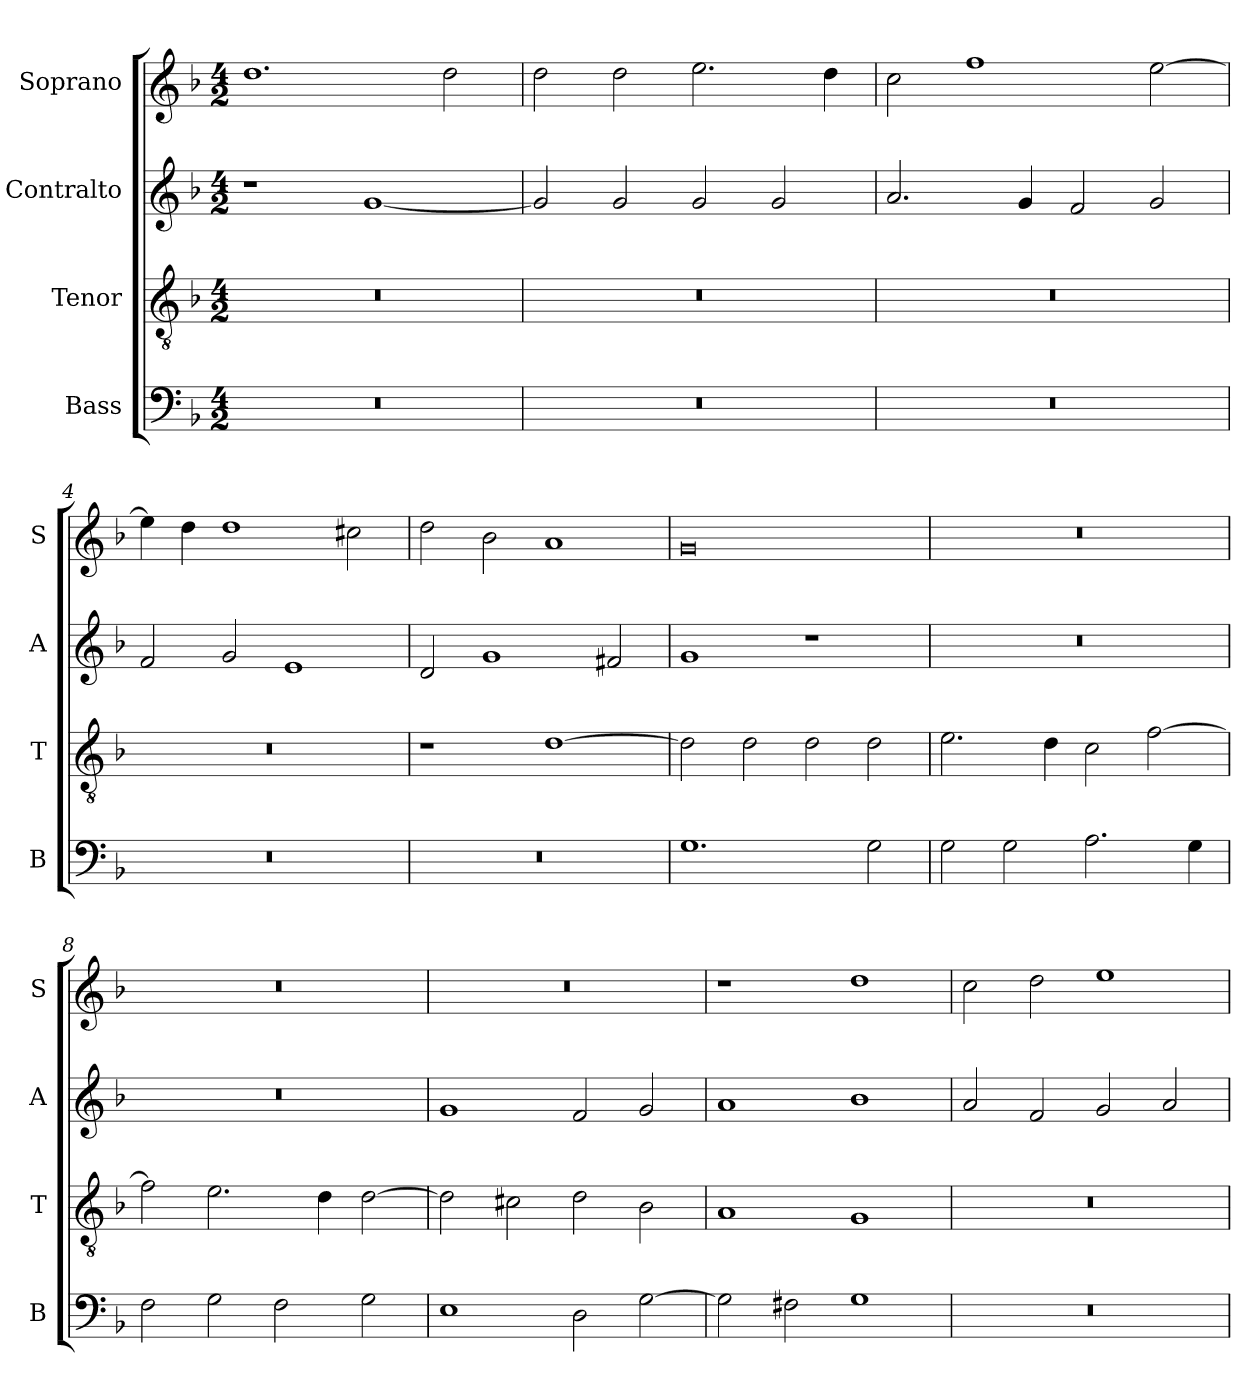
**kern	**kern	**kern	**kern
*part4	*part3	*part2	*part1
*staff4	*staff3	*staff2	*staff1
*I"Bass	*I"Tenor	*I"Contralto	*I"Soprano
*I'B	*I'T	*I'A	*I'S
*clefF4	*clefGv2	*clefG2	*clefG2
*k[b-]	*k[b-]	*k[b-]	*k[b-]
*G:dor	*G:dor	*G:dor	*G:dor
*M4/2	*M4/2	*M4/2	*M4/2
=1	=1	=1	=1
0r	0r	1r	1.dd
.	.	[1g	.
.	.	.	2dd
=2	=2	=2	=2
0r	0r	2g]	2dd
.	.	2g	2dd
.	.	2g	2.ee
.	.	2g	.
.	.	.	4dd
=3	=3	=3	=3
0r	0r	2.a	2cc
.	.	.	1ff
.	.	4g	.
.	.	2f	.
.	.	2g	[2ee
=4	=4	=4	=4
0r	0r	2f	4ee]
.	.	.	4dd
.	.	2g	1dd
.	.	1e	.
.	.	.	2cc#X
=5	=5	=5	=5
0r	1r	2d	2dd
.	.	1g	2b-
.	[1d	.	1a
.	.	2f#X	.
=6	=6	=6	=6
1.G	2d]	1g	0g
.	2d	.	.
.	2d	1r	.
2G	2d	.	.
=7	=7	=7	=7
2G	2.e	0r	0r
2G	.	.	.
.	4d	.	.
2.A	2c	.	.
.	[2f	.	.
4G	.	.	.
=8	=8	=8	=8
2F	2f]	0r	0r
2G	2.e	.	.
2F	.	.	.
.	4d	.	.
2G	[2d	.	.
=9	=9	=9	=9
1E	2d]	1g	0r
.	2c#X	.	.
2D	2d	2f	.
[2G	2B-	2g	.
=10	=10	=10	=10
2G]	1A	1a	1r
2F#X	.	.	.
1G	1G	1b-	1dd
=11	=11	=11	=11
0r	0r	2a	2cc
.	.	2f	2dd
.	.	2g	1ee
.	.	2a	.
=	=	=	=
*-	*-	*-	*-
